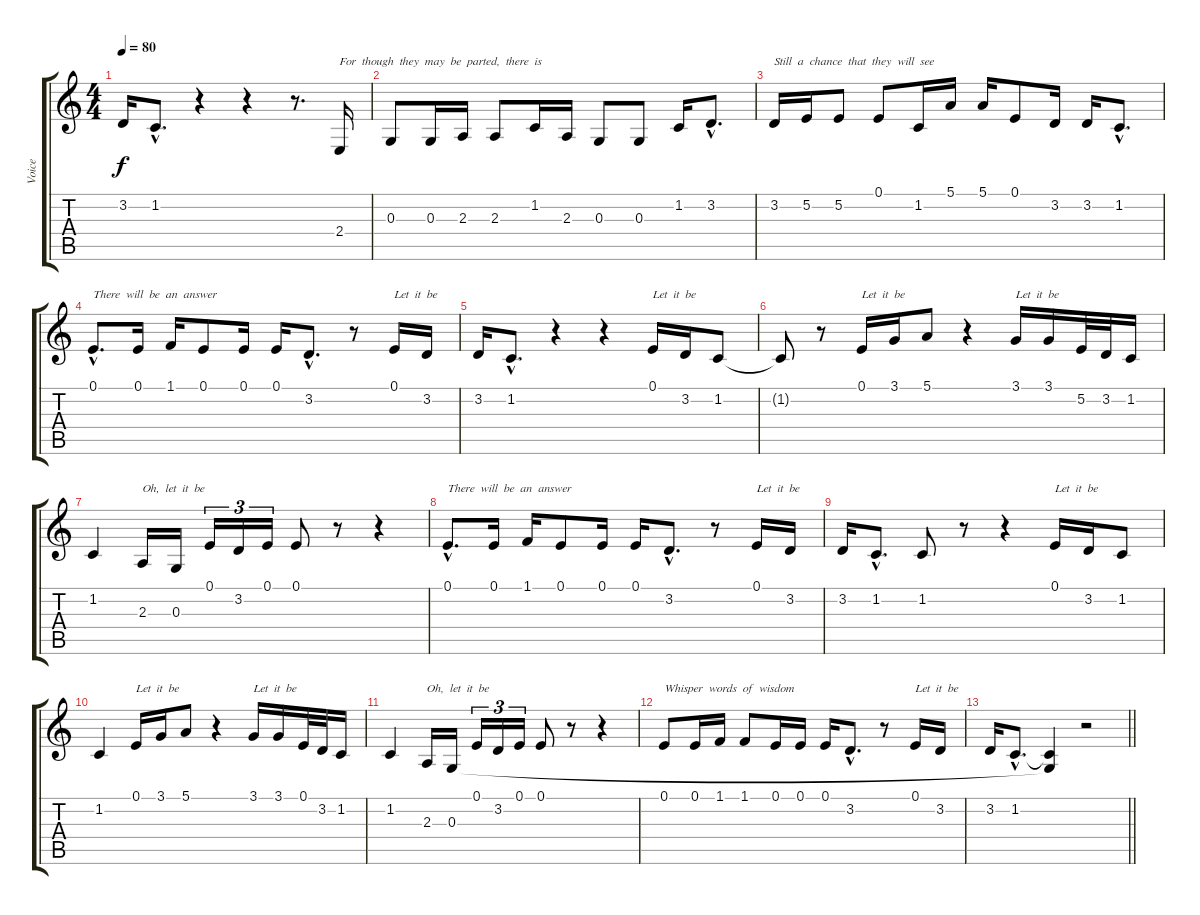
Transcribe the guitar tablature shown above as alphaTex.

\track ("Voice" "Voice") {instrument lead8bassandlead}
\staff {score tabs}
\tuning (E4 B3 G3 D3 A2 E2) {hide}
\ts (4 4)
\tempo 80
\clef g2
\ks c
3.2.16{dy f} 1.2{hac}.8{d} r.4 r.4 r.8{d} 2.4.16{txt "For  though  they  may  be  parted,  there  is"} |
0.3.8 0.3.16 2.3.16 2.3.8 1.2.16 2.3.16 0.3.8 0.3.8 1.2.16 3.2{hac}.8{d} |
3.2.16{txt "Still  a  chance  that  they  will  see"} 5.2.16 5.2.8 0.1.8 1.2.16 5.1.16 5.1.16 0.1.8 3.2.16 3.2.16 1.2{hac}.8{d} |
0.1{hac}.8{d txt "There  will  be  an  answer  "} 0.1.16 1.1.16 0.1.8 0.1.16 0.1.16 3.2{hac}.8{d} r.8 0.1.16{txt "Let  it  be"} 3.2.16 |
3.2.16 1.2{hac}.8{d} r.4 r.4 0.1.16{txt "Let  it  be"} 3.2.16 1.2.8 |
1.2{t}.8 r.8 0.1.16{txt "Let  it  be"} 3.1.16 5.1.8 r.4 3.1.16{txt "Let  it  be"} 3.1.16 5.2.32 3.2.32 1.2.16 |
1.2.4 2.3.16{txt "Oh,  let  it  be"} 0.3.16 0.1.16{tu (3 2)} 3.2.16{tu (3 2)} 0.1.16{tu (3 2)} 0.1.8 r.8 r.4 |
0.1{hac}.8{d txt "There  will  be  an  answer  "} 0.1.16 1.1.16 0.1.8 0.1.16 0.1.16 3.2{hac}.8{d} r.8 0.1.16{txt "Let  it  be"} 3.2.16 |
3.2.16 1.2{hac}.8{d} 1.2.8 r.8 r.4 0.1.16{txt "Let  it  be"} 3.2.16 1.2.8 |
1.2.4 0.1.16{txt "Let  it  be"} 3.1.16 5.1.8 r.4 3.1.16{txt "Let  it  be"} 3.1.16 0.1.32 3.2.32 1.2.16 |
1.2.4 2.3.16{txt "Oh,  let  it  be"} 0.3.16 0.1.16{tu (3 2)} 3.2.16{tu (3 2)} 0.1.16{tu (3 2)} 0.1.8 r.8 r.4 |
0.1.8{txt "Whisper  words  of  wisdom"} 0.1.16 1.1.16 1.1.8 0.1.16 0.1.16 0.1.16 3.2{hac}.8{d} r.8 0.1.16{txt "Let  it  be"} 3.2.16 |
\barLineRight lightlight
3.2.16 1.2{hac}.8{d} (1.2{t} 0.3{t}).4 r.2
